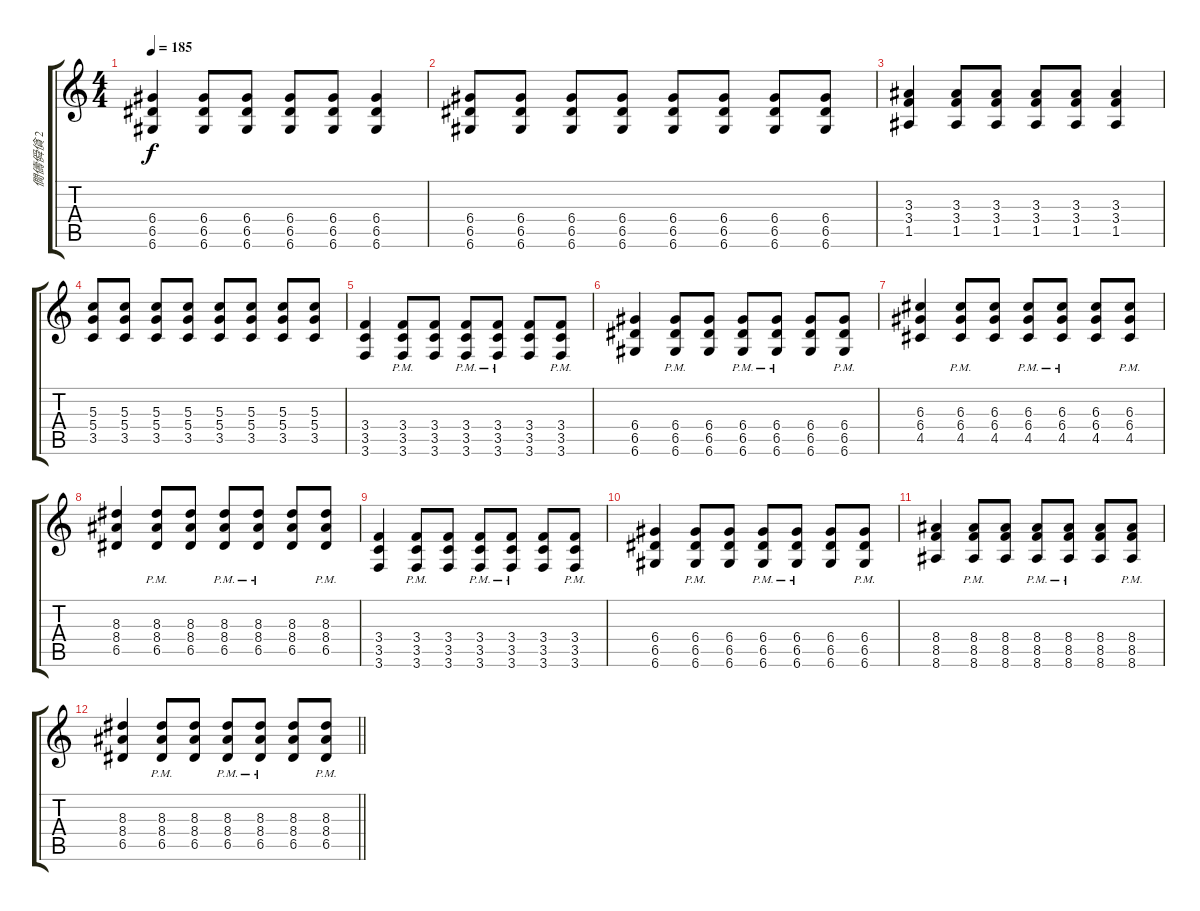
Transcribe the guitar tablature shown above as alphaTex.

\track ("僩儔僢僋 2" "僩儔僢僋 2") {instrument electricguitarclean}
\staff {score tabs}
\tuning (E4 B3 G3 D3 A2 D2) {hide}
\ts (4 4)
\tempo 185
\clef g2
\ks c
(6.4 6.5 6.6).4{dy f} (6.4 6.5 6.6).8 (6.4 6.5 6.6).8 (6.4 6.5 6.6).8 (6.4 6.5 6.6).8 (6.4 6.5 6.6).4 |
(6.4 6.5 6.6).8 (6.4 6.5 6.6).8 (6.4 6.5 6.6).8 (6.4 6.5 6.6).8 (6.4 6.5 6.6).8 (6.4 6.5 6.6).8 (6.4 6.5 6.6).8 (6.4 6.5 6.6).8 |
(3.3 3.4 1.5).4 (3.3 3.4 1.5).8 (3.3 3.4 1.5).8 (3.3 3.4 1.5).8 (3.3 3.4 1.5).8 (3.3 3.4 1.5).4 |
(5.3 5.4 3.5).8 (5.3 5.4 3.5).8 (5.3 5.4 3.5).8 (5.3 5.4 3.5).8 (5.3 5.4 3.5).8 (5.3 5.4 3.5).8 (5.3 5.4 3.5).8 (5.3 5.4 3.5).8 |
(3.4 3.5 3.6).4 (3.4{pm} 3.5{pm} 3.6{pm}).8 (3.4 3.5 3.6).8 (3.4{pm} 3.5{pm} 3.6{pm}).8 (3.4{pm} 3.5{pm} 3.6{pm}).8 (3.4 3.5 3.6).8 (3.4{pm} 3.5{pm} 3.6{pm}).8 |
(6.4 6.5 6.6).4 (6.4{pm} 6.5{pm} 6.6{pm}).8 (6.4 6.5 6.6).8 (6.4{pm} 6.5{pm} 6.6{pm}).8 (6.4{pm} 6.5{pm} 6.6{pm}).8 (6.4 6.5 6.6).8 (6.4{pm} 6.5{pm} 6.6{pm}).8 |
(6.3 6.4 4.5).4 (6.3{pm} 6.4{pm} 4.5{pm}).8 (6.3 6.4 4.5).8 (6.3{pm} 6.4{pm} 4.5{pm}).8 (6.3{pm} 6.4{pm} 4.5{pm}).8 (6.3 6.4 4.5).8 (6.3{pm} 6.4{pm} 4.5{pm}).8 |
(8.3 8.4 6.5).4 (8.3{pm} 8.4{pm} 6.5{pm}).8 (8.3 8.4 6.5).8 (8.3{pm} 8.4{pm} 6.5{pm}).8 (8.3{pm} 8.4{pm} 6.5{pm}).8 (8.3 8.4 6.5).8 (8.3{pm} 8.4{pm} 6.5{pm}).8 |
(3.4 3.5 3.6).4 (3.4{pm} 3.5{pm} 3.6{pm}).8 (3.4 3.5 3.6).8 (3.4{pm} 3.5{pm} 3.6{pm}).8 (3.4{pm} 3.5{pm} 3.6{pm}).8 (3.4 3.5 3.6).8 (3.4{pm} 3.5{pm} 3.6{pm}).8 |
(6.4 6.5 6.6).4 (6.4{pm} 6.5{pm} 6.6{pm}).8 (6.4 6.5 6.6).8 (6.4{pm} 6.5{pm} 6.6{pm}).8 (6.4{pm} 6.5{pm} 6.6{pm}).8 (6.4 6.5 6.6).8 (6.4{pm} 6.5{pm} 6.6{pm}).8 |
(8.4 8.5 8.6).4 (8.4{pm} 8.5{pm} 8.6{pm}).8 (8.4 8.5 8.6).8 (8.4{pm} 8.5{pm} 8.6{pm}).8 (8.4{pm} 8.5{pm} 8.6{pm}).8 (8.4 8.5 8.6).8 (8.4{pm} 8.5{pm} 8.6{pm}).8 |
\barLineRight lightlight
(8.3 8.4 6.5).4 (8.3{pm} 8.4{pm} 6.5{pm}).8 (8.3 8.4 6.5).8 (8.3{pm} 8.4{pm} 6.5{pm}).8 (8.3{pm} 8.4{pm} 6.5{pm}).8 (8.3 8.4 6.5).8 (8.3{pm} 8.4{pm} 6.5{pm}).8
